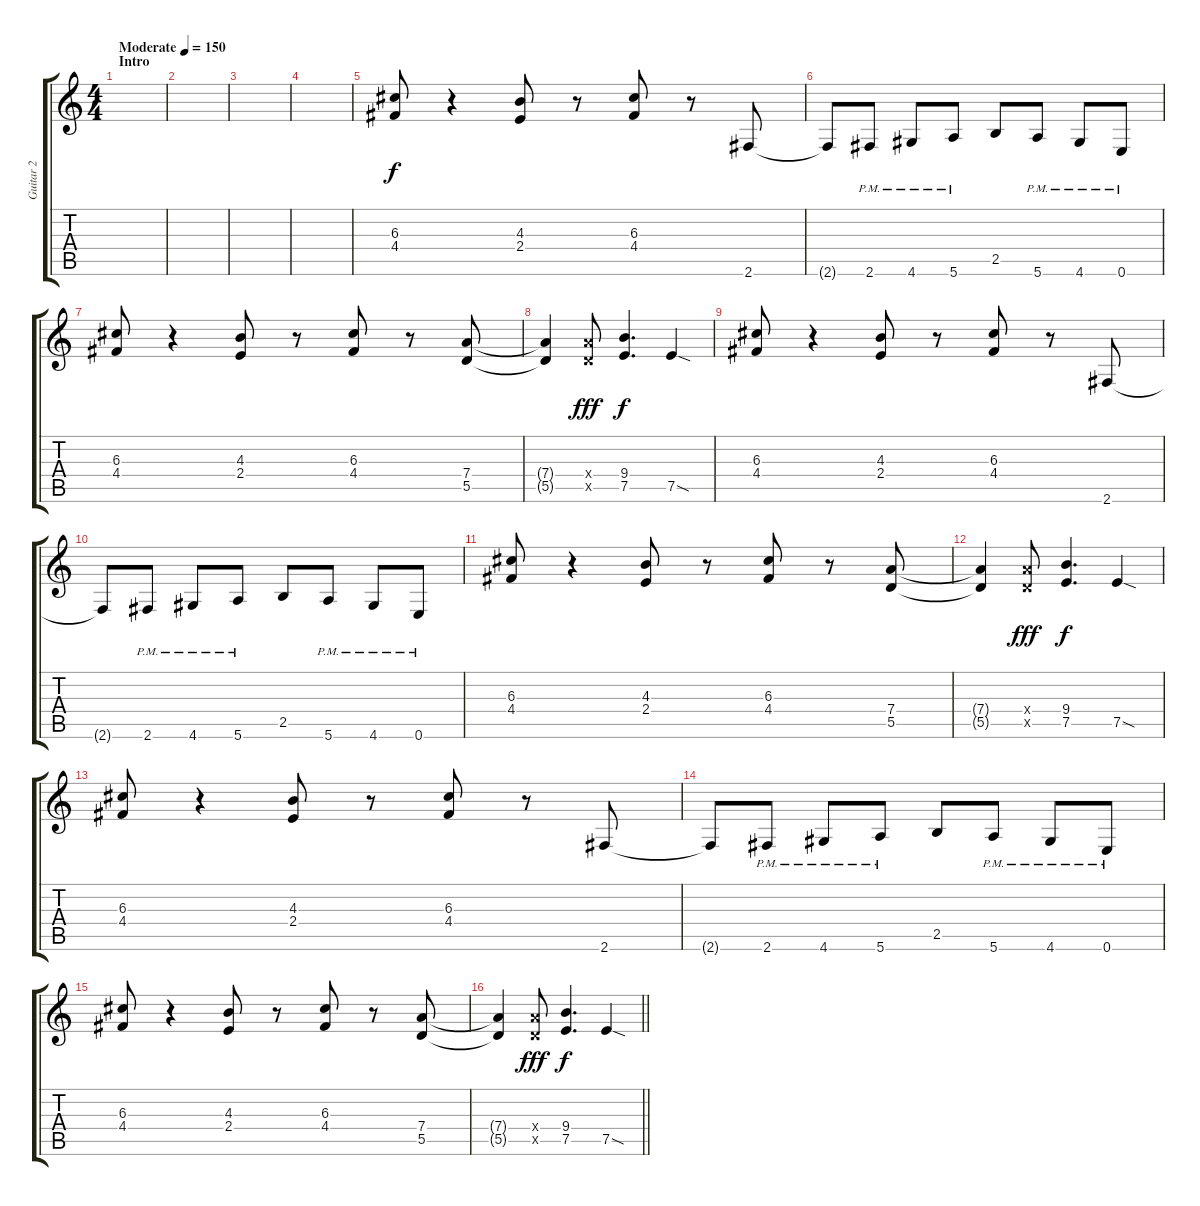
\track ("Guitar 2" "Guitar 2") {instrument distortionguitar}
\staff {score tabs}
\tuning (E4 B3 G3 D3 A2 E2) {hide}
\ts (4 4)
\section ("" "Intro")
\tempo (150 "Moderate")
\clef g2
\ks c
|
|
|
|
(6.3 4.4).8 r.4 (4.3 2.4).8 r.8 (6.3 4.4).8 r.8 2.6.8 |
2.6{t}.8 2.6{pm}.8 4.6{pm}.8 5.6{pm}.8 2.5.8 5.6{pm}.8 4.6{pm}.8 0.6{pm}.8 |
(6.3 4.4).8 r.4 (4.3 2.4).8 r.8 (6.3 4.4).8 r.8 (7.4 5.5).8 |
(7.4{t} 5.5{t}).4 (7.4{x} 5.5{x}).8{dy fff} (9.4 7.5).4{d dy f} 7.5{sod}.4 |
(6.3 4.4).8 r.4 (4.3 2.4).8 r.8 (6.3 4.4).8 r.8 2.6.8 |
2.6{t}.8 2.6{pm}.8 4.6{pm}.8 5.6{pm}.8 2.5.8 5.6{pm}.8 4.6{pm}.8 0.6{pm}.8 |
(6.3 4.4).8 r.4 (4.3 2.4).8 r.8 (6.3 4.4).8 r.8 (7.4 5.5).8 |
(7.4{t} 5.5{t}).4 (7.4{x} 5.5{x}).8{dy fff} (9.4 7.5).4{d dy f} 7.5{sod}.4 |
(6.3 4.4).8 r.4 (4.3 2.4).8 r.8 (6.3 4.4).8 r.8 2.6.8 |
2.6{t}.8 2.6{pm}.8 4.6{pm}.8 5.6{pm}.8 2.5.8 5.6{pm}.8 4.6{pm}.8 0.6{pm}.8 |
(6.3 4.4).8 r.4 (4.3 2.4).8 r.8 (6.3 4.4).8 r.8 (7.4 5.5).8 |
\barLineRight lightlight
(7.4{t} 5.5{t}).4 (7.4{x} 5.5{x}).8{dy fff} (9.4 7.5).4{d dy f} 7.5{sod}.4
